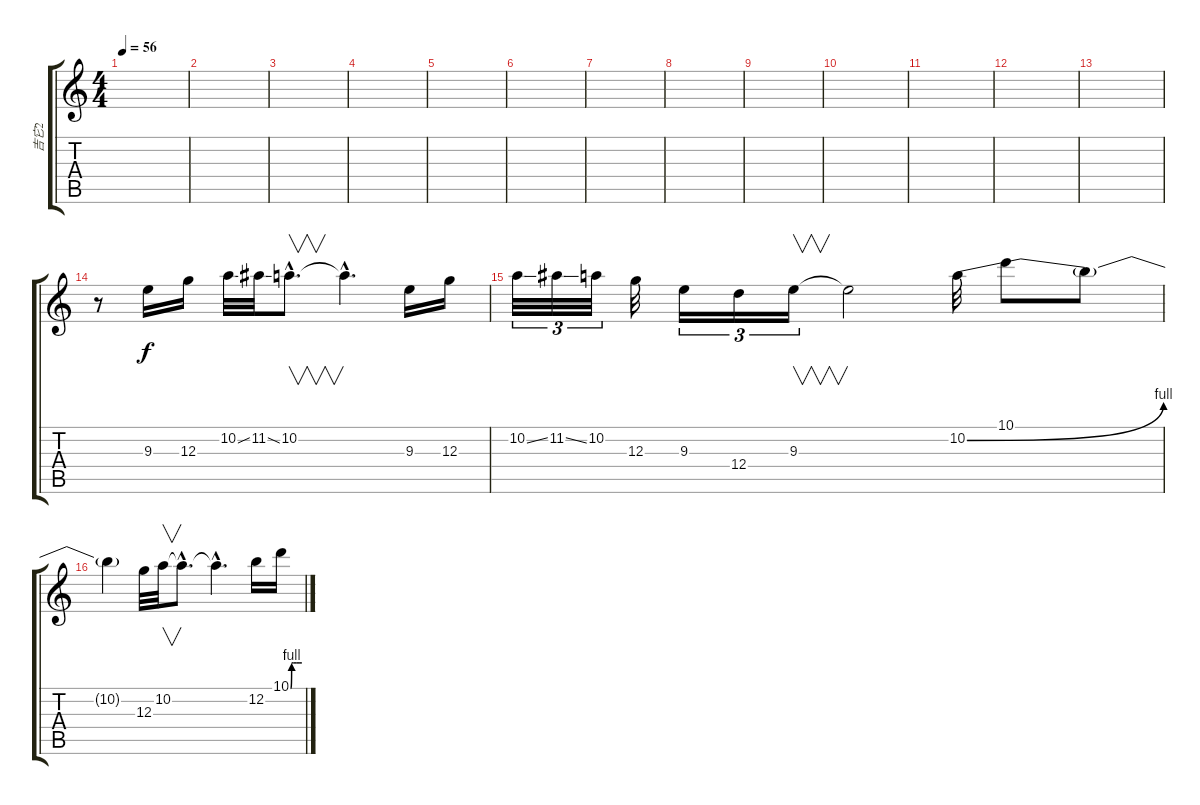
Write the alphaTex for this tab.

\track ("吉它2" "吉它2") {instrument overdrivenguitar}
\staff {score tabs}
\tuning (E4 B3 G3 D3 A2 E2) {hide}
\ts (4 4)
\tempo 56
\clef g2
\ks c
|
|
|
|
|
|
|
|
|
|
|
|
|
r.8 9.3.16 12.3.16 10.2{ss}.32 11.2{ss}.32 10.2{hac}.8{v d} 10.2{hac t}.4{d} 9.3.16 12.3.16 |
10.2{ss}.32{tu (3 2)} 11.2{ss}.32{tu (3 2)} 10.2.32{tu (3 2)} 12.3.32 9.3.16{tu (3 2)} 12.4.16{tu (3 2)} 9.3.16{v tu (3 2)} 9.3{t}.2 10.2{be (bend 0 0 60 4)}.32 10.1.8 10.2{t}.8 |
10.2{t}.4 12.3.32 10.2.32{v} 10.2{hac t}.8{d} 10.2{hac t}.4{d} 12.2.16 10.1{be (custom 0 0 5 4 15 4 30 4 45 4 60 4)}.16
